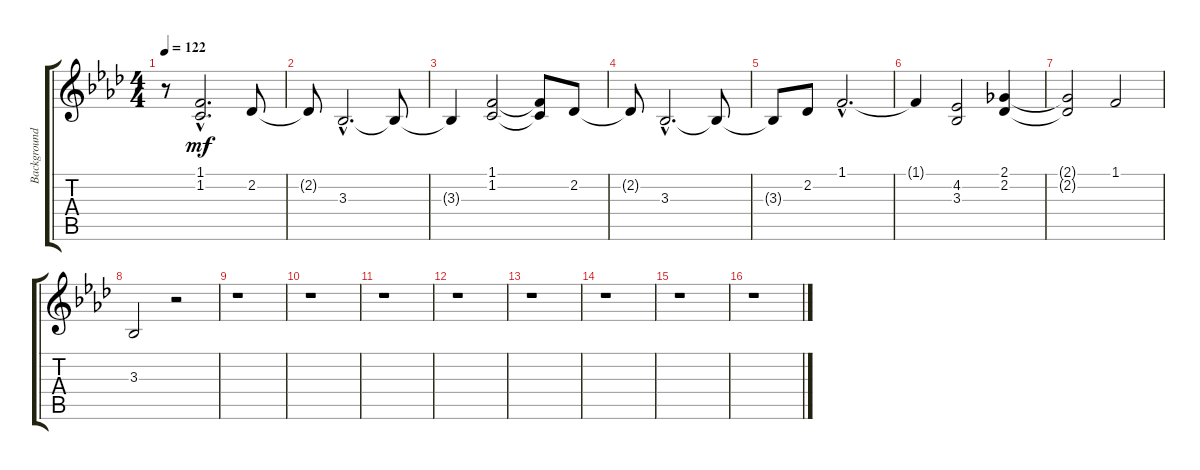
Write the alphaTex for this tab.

\track ("Background Vocals" "Background") {instrument choiraahs}
\staff {score tabs}
\tuning (E4 B3 G3 D3 A2 E2) {hide}
\ts (4 4)
\tempo 122
\clef g2
\ks ab
r.8{dy mf} (1.1{hac} 1.2{hac}).2{d} 2.2.8 |
2.2{t}.8 3.3{hac}.2{d} 3.3{t}.8 |
3.3{t}.4 (1.1 1.2).2 (1.1{t} 1.2{t}).8 2.2.8 |
2.2{t}.8 3.3{hac}.2{d} 3.3{t}.8 |
3.3{t}.8 2.2.8 1.1{hac}.2{d} |
1.1{t}.4 (4.2 3.3).2 (2.1 2.2).4 |
(2.1{t} 2.2{t}).2 1.1.2 |
3.3.2 r.2 |
r.1 |
r.1 |
r.1 |
r.1 |
r.1 |
r.1 |
r.1 |
r.1
